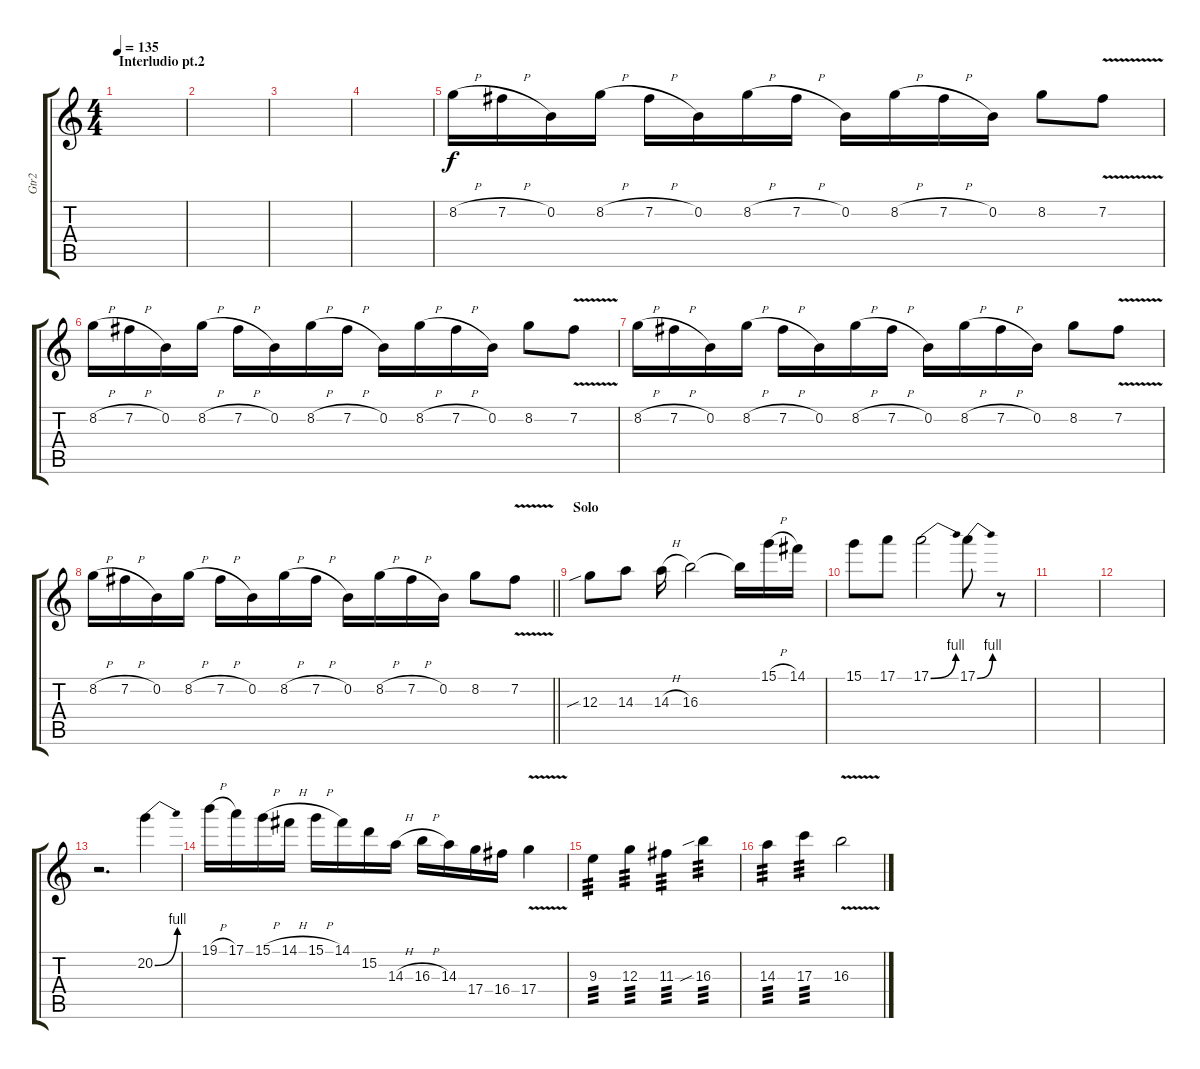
\track ("Gtr2" "Gtr2") {instrument overdrivenguitar}
\staff {score tabs}
\tuning (E4 B3 G3 D3 A2 E2) {hide}
\ts (4 4)
\section ("" "Interludio pt.2")
\tempo 135
\clef g2
\ks c
|
|
|
|
8.2{h}.16 7.2{h}.16 0.2.16 8.2{h}.16 7.2{h}.16 0.2.16 8.2{h}.16 7.2{h}.16 0.2.16 8.2{h}.16 7.2{h}.16 0.2.16 8.2.8 7.2{v}.8 |
8.2{h}.16 7.2{h}.16 0.2.16 8.2{h}.16 7.2{h}.16 0.2.16 8.2{h}.16 7.2{h}.16 0.2.16 8.2{h}.16 7.2{h}.16 0.2.16 8.2.8 7.2{v}.8 |
8.2{h}.16 7.2{h}.16 0.2.16 8.2{h}.16 7.2{h}.16 0.2.16 8.2{h}.16 7.2{h}.16 0.2.16 8.2{h}.16 7.2{h}.16 0.2.16 8.2.8 7.2{v}.8 |
\barLineRight lightlight
8.2{h}.16 7.2{h}.16 0.2.16 8.2{h}.16 7.2{h}.16 0.2.16 8.2{h}.16 7.2{h}.16 0.2.16 8.2{h}.16 7.2{h}.16 0.2.16 8.2.8 7.2{v}.8 |
\section ("" "Solo")
12.3{sib}.8{volume 16} 14.3.8 14.3{h}.16 16.3.2 16.3{t}.16 15.1{h}.16 14.1.16 |
15.1.8 17.1.8 17.1{be (bend 0 0 60 4)}.2 17.1{be (bend 0 0 60 4)}.8 r.8 |
|
|
r.2{d} 20.2{be (bend 0 0 60 4)}.4 |
19.1{h}.16 17.1.16 15.1{h}.16 14.1{h}.16 15.1{h}.16 14.1.16 15.2.16 14.3{h}.16 16.3{h}.16 14.3.16 17.4.16 16.4.16 17.4{v}.4 |
9.3.4{tp 3} 12.3.4{tp 3} 11.3.4{tp 3} 16.3{sib}.4{tp 3} |
14.3.4{tp 3} 17.3.4{tp 3} 16.3{v}.2
